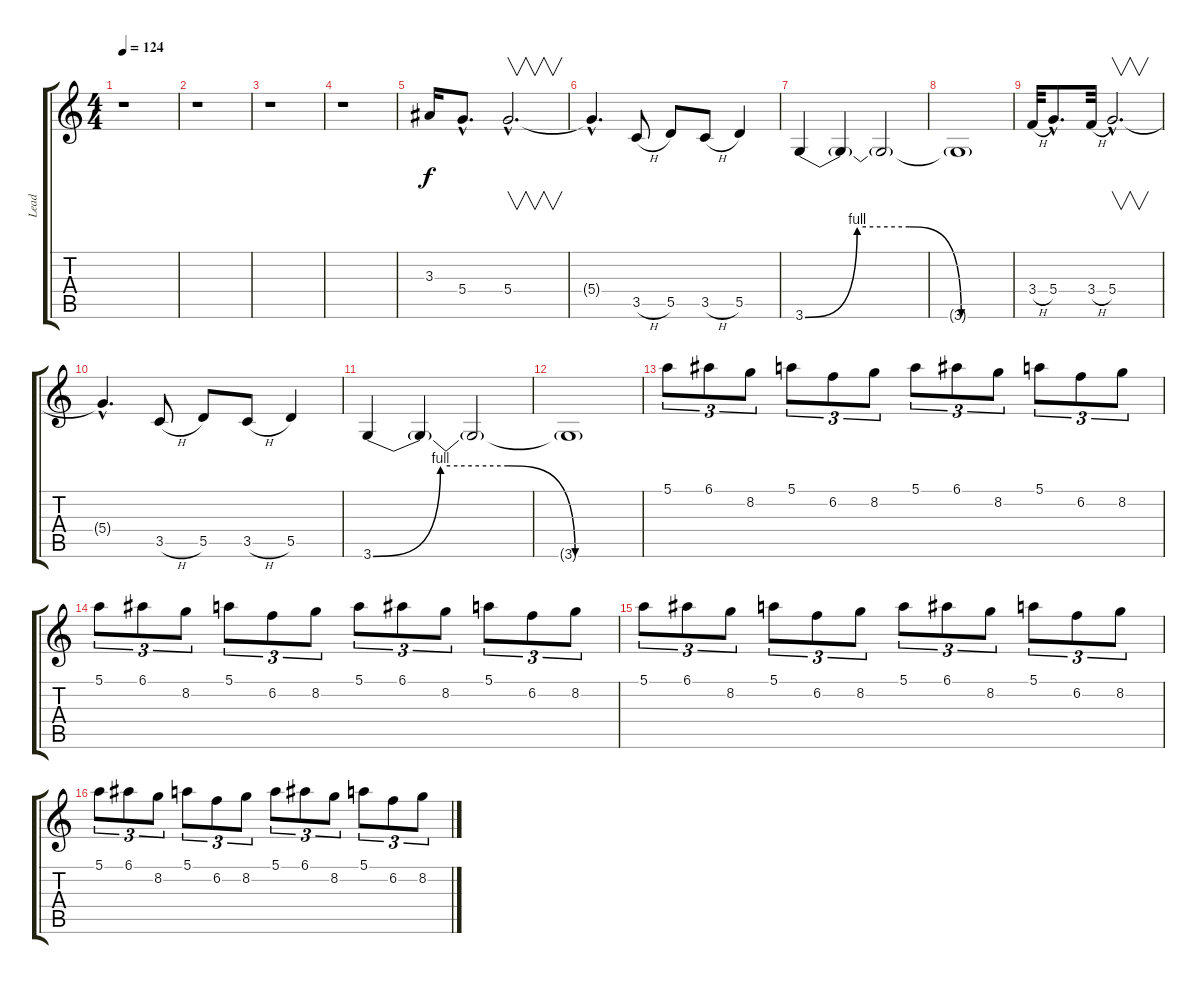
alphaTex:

\track ("Lead" "Lead") {instrument overdrivenguitar}
\staff {score tabs}
\tuning (E4 B3 G3 D3 A2 E2) {hide}
\ts (4 4)
\tempo 124
\clef g2
\ks c
r.1{dy f} |
r.1 |
r.1 |
r.1 |
3.3.16 5.4{hac}.8{d} 5.4{hac}.2{v d} |
5.4{hac t}.4{d} 3.5{h}.8 5.5.8 3.5{h}.8 5.5.4 |
3.6{be (custom 0 0 15 4 30 4 45 0 60 0)}.4 3.6{t}.4 3.6{t}.2 |
3.6{t}.1 |
3.4{h}.32 5.4{hac}.8{d} 3.4{h}.32 5.4{hac}.2{v d} |
5.4{hac t}.4{d} 3.5{h}.8 5.5.8 3.5{h}.8 5.5.4 |
3.6{be (custom 0 0 15 4 30 4 45 0 60 0)}.4 3.6{t}.4 3.6{t}.2 |
3.6{t}.1 |
5.1.8{tu (3 2)} 6.1.8{tu (3 2)} 8.2.8{tu (3 2)} 5.1.8{tu (3 2)} 6.2.8{tu (3 2)} 8.2.8{tu (3 2)} 5.1.8{tu (3 2)} 6.1.8{tu (3 2)} 8.2.8{tu (3 2)} 5.1.8{tu (3 2)} 6.2.8{tu (3 2)} 8.2.8{tu (3 2)} |
5.1.8{tu (3 2)} 6.1.8{tu (3 2)} 8.2.8{tu (3 2)} 5.1.8{tu (3 2)} 6.2.8{tu (3 2)} 8.2.8{tu (3 2)} 5.1.8{tu (3 2)} 6.1.8{tu (3 2)} 8.2.8{tu (3 2)} 5.1.8{tu (3 2)} 6.2.8{tu (3 2)} 8.2.8{tu (3 2)} |
5.1.8{tu (3 2)} 6.1.8{tu (3 2)} 8.2.8{tu (3 2)} 5.1.8{tu (3 2)} 6.2.8{tu (3 2)} 8.2.8{tu (3 2)} 5.1.8{tu (3 2)} 6.1.8{tu (3 2)} 8.2.8{tu (3 2)} 5.1.8{tu (3 2)} 6.2.8{tu (3 2)} 8.2.8{tu (3 2)} |
5.1.8{tu (3 2)} 6.1.8{tu (3 2)} 8.2.8{tu (3 2)} 5.1.8{tu (3 2)} 6.2.8{tu (3 2)} 8.2.8{tu (3 2)} 5.1.8{tu (3 2)} 6.1.8{tu (3 2)} 8.2.8{tu (3 2)} 5.1.8{tu (3 2)} 6.2.8{tu (3 2)} 8.2.8{tu (3 2)}
